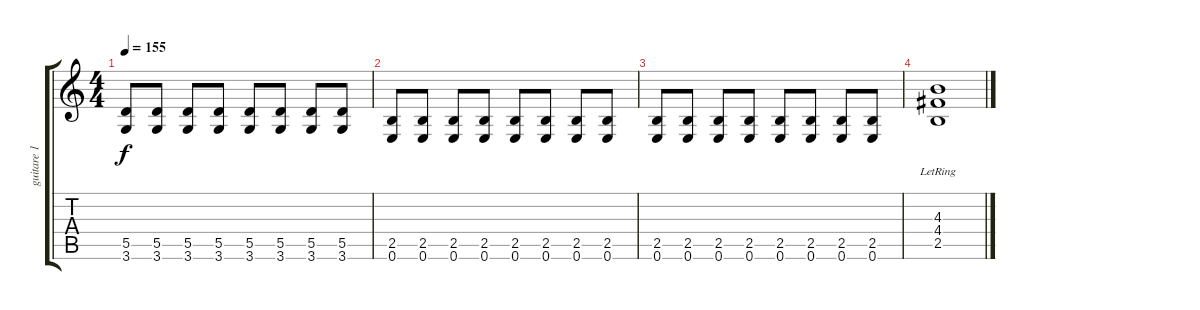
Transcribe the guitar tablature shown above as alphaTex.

\track ("guitare 1" "guitare 1") {instrument overdrivenguitar}
\staff {score tabs}
\tuning (E4 B3 G3 D3 A2 E2) {hide}
\ts (4 4)
\tempo 155
\clef g2
\ks c
(5.5 3.6).8{dy f} (5.5 3.6).8 (5.5 3.6).8 (5.5 3.6).8 (5.5 3.6).8 (5.5 3.6).8 (5.5 3.6).8 (5.5 3.6).8 |
(2.5 0.6).8 (2.5 0.6).8 (2.5 0.6).8 (2.5 0.6).8 (2.5 0.6).8 (2.5 0.6).8 (2.5 0.6).8 (2.5 0.6).8 |
(2.5 0.6).8 (2.5 0.6).8 (2.5 0.6).8 (2.5 0.6).8 (2.5 0.6).8 (2.5 0.6).8 (2.5 0.6).8 (2.5 0.6).8 |
(4.3 4.4 2.5{lr}).1
